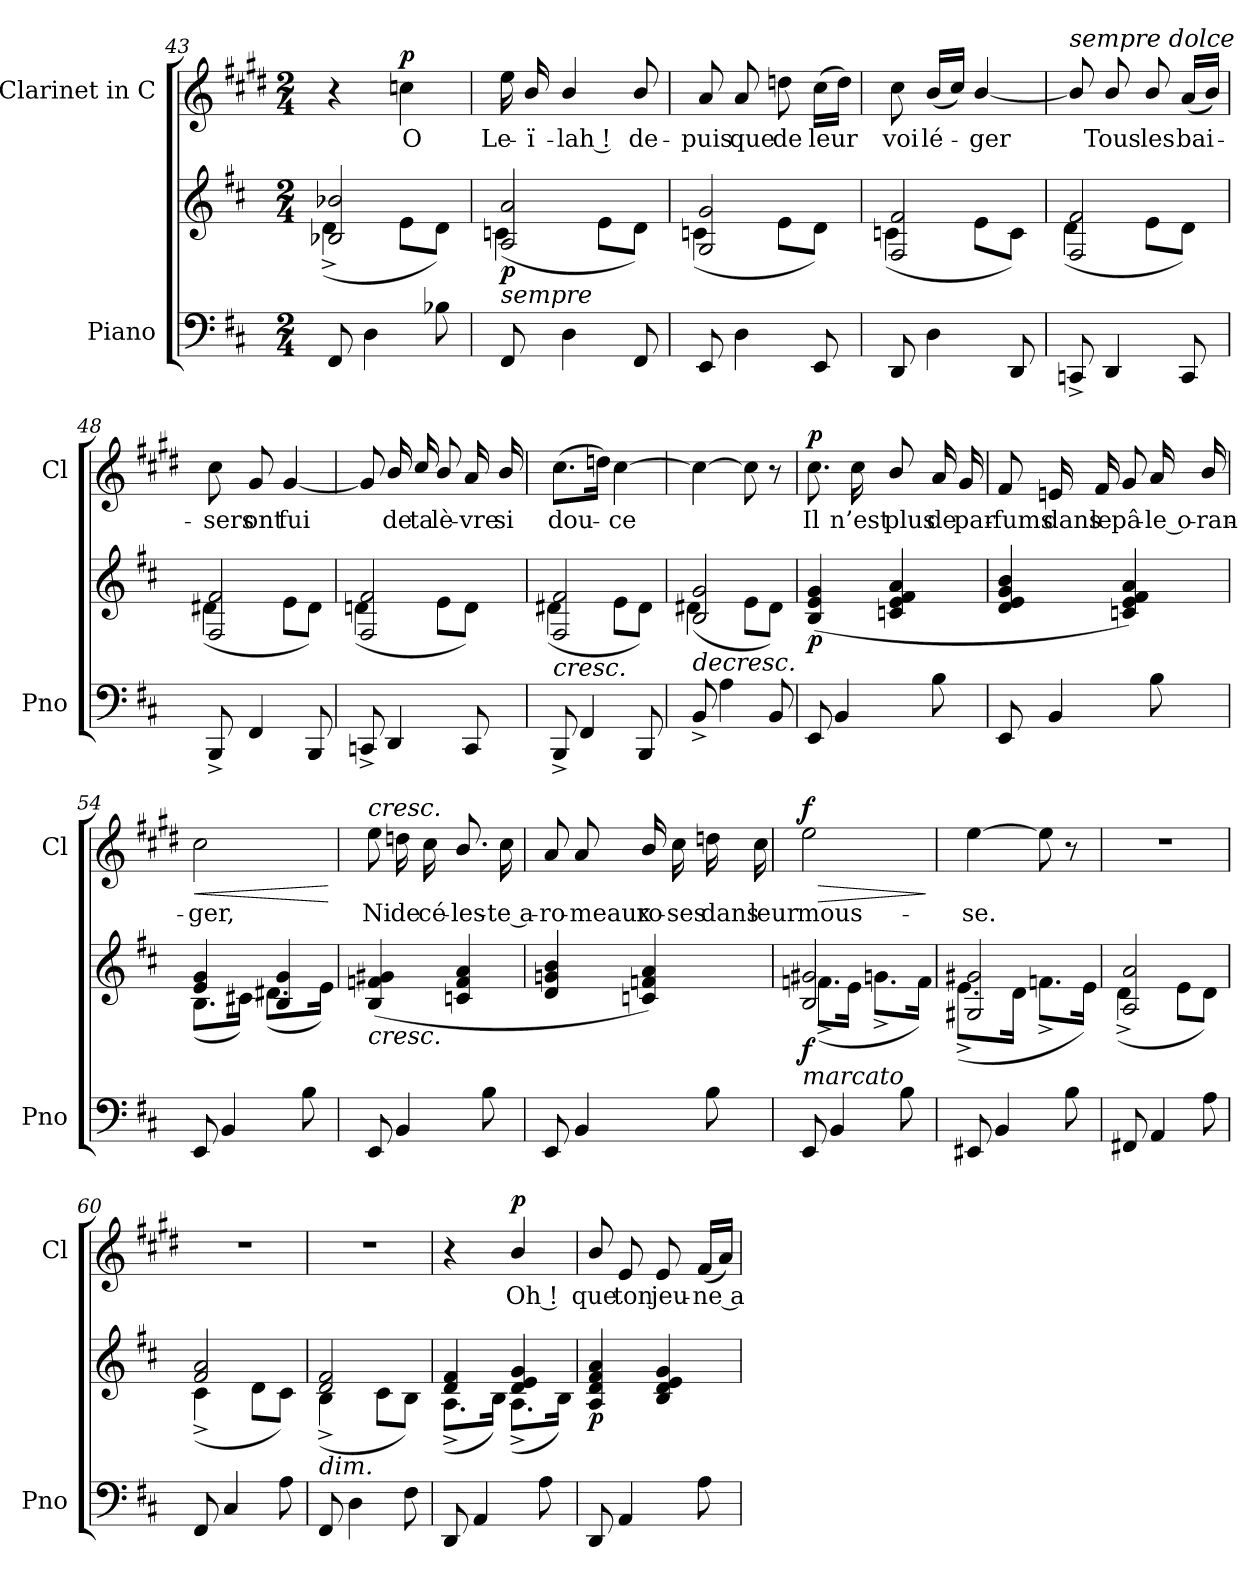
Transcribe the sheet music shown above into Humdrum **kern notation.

**kern	**kern	**dynam	**kern	**text	**dynam
*part2	*part2	*part2	*part1	*part1	*part1
*staff3	*staff2	*staff2/3	*staff1	*staff1	*staff1
*I"Piano	*	*	*I"Clarinet in C	*	*
*I'Pno	*	*	*I'Cl	*	*
*clefF4	*clefG2	*	*clefG2	*	*
*	*	*	*ITrd1c2	*	*
*k[f#c#]	*k[f#c#]	*	*k[f#c#]	*	*
*M2/4	*M2/4	*	*M2/4	*	*
=43	=43	=43	=43	=43	=43
*	*^	*	*	*	*
8FF#/	2B-X/ 2b-X/	(4d^\	.	4r	.	.
4D\	.	.	.	.	.	.
!	!	!	!	!	!LO:LY:b	!LO:DY:a
.	.	8e\L	.	4b-X\	O	p
8B-X\	.	8d\J)	.	.	.	.
=44	=44	=44	=44	=44	=44	=44
!	!LO:TX:b:i:t=sempre	!	!	!	!	!
!	!	!	!LO:DY:b	!	!LO:LY:b	!
8FF#/	2A/ 2a/	(4cn\	p	16dd\	Le-	.
!	!	!	!	!	!LO:LY:b	!
.	.	.	.	16a/	-ï-	.
!	!	!	!	!	!LO:LY:b	!
4D\	.	.	.	4a/	-lah !	.
.	.	8e\L	.	.	.	.
!	!	!	!	!	!LO:LY:b	!
8FF#/	.	8d\J)	.	8a/	de-	.
!!LO:LB:g=z
=45	=45	=45	=45	=45	=45	=45
!	!	!	!	!	!LO:LY:b	!
8EE/	2G/ 2g/	(4cn\	.	8g/	-puis	.
!	!	!	!	!	!LO:LY:b	!
4D\	.	.	.	8g/	que	.
!	!	!	!	!	!LO:LY:b	!
.	.	8e\L	.	8ccn\	de	.
!	!	!	!	!	!LO:LY:b	!
8EE/	.	8d\J)	.	(16b\LL	leur	.
.	.	.	.	16cc\JJ)	.	.
=46	=46	=46	=46	=46	=46	=46
!	!	!	!	!	!LO:LY:b	!
8DD/	2F#/ 2f#/	(4cn\	.	8b\	voi	.
!	!	!	!	!	!LO:LY:b	!
4D\	.	.	.	(16a/LL	lé-	.
.	.	.	.	16b/JJ)	.	.
!	!	!	!	!	!LO:LY:b	!
.	.	8e\L	.	[4a/	-ger	.
8DD/	.	8c\J)	.	.	.	.
=47	=47	=47	=47	=47	=47	=47
!	!	!	!	!LO:TX:a:i:t=sempre dolce	!	!
8CCn^/	2F#/ 2f#/	(4d\	.	8a/]	.	.
!	!	!	!	!	!LO:LY:b	!
4DD/	.	.	.	8a/	Tous	.
!	!	!	!	!	!LO:LY:b	!
.	.	8e\L	.	8a/	les	.
!	!	!	!	!	!LO:LY:b	!
8CC/	.	8d\J)	.	(16g/LL	bai-	.
.	.	.	.	16a/JJ)	.	.
=48	=48	=48	=48	=48	=48	=48
!	!	!	!	!	!LO:LY:b	!
8BBB^/	2F#/ 2f#/	(4d#X\	.	8b\	-sers	.
!	!	!	!	!	!LO:LY:b	!
4FF#/	.	.	.	8f#/	ont	.
!	!	!	!	!	!LO:LY:b	!
.	.	8e\L	.	[4f#/	fui	.
8BBB/	.	8d#\J)	.	.	.	.
!!LO:LB:g=z
=49	=49	=49	=49	=49	=49	=49
8CCn^/	2F#/ 2f#/	(4dn\	.	8f#/]	.	.
!	!	!	!	!	!LO:LY:b	!
4DD/	.	.	.	16a/	de	.
!	!	!	!	!	!LO:LY:b	!
.	.	.	.	16b/	ta	.
!	!	!	!	!	!LO:LY:b	!
.	.	8e\L	.	8a/	lè-	.
!	!	!	!	!	!LO:LY:b	!
8CC/	.	8d\J)	.	16g/	-vre	.
!	!	!	!	!	!LO:LY:b	!
.	.	.	.	16a/	si	.
=50	=50	=50	=50	=50	=50	=50
!	!	!	!LO:HP:b	!	!LO:LY:b	!
8BBB^/	2F#/ 2f#/	(4d#X\	<	(8.b\L	dou-	.
4FF#/	.	.	.	.	.	.
.	.	.	.	16ccn\Jk)	.	.
!	!	!	!	!	!LO:LY:b	!
.	.	8e\L	.	[4b\	-ce	.
8BBB/	.	8d#\J)	.	.	.	.
=51	=51	=51	=51	=51	=51	=51
!	!	!	!LO:HP:b	!	!	!
8BB^/	2B/ 2g/	(4d#X\	>	4b\_	.	.
4A\	.	.	.	.	.	.
.	.	8e\L	.	8b\]	.	.
8BB/	.	8d#\J)	.	8r	.	.
*	*v	*v	*	*	*	*
.	.	[	.	.	.
=52	=52	=52	=52	=52	=52
!	!	!LO:DY:b	!	!LO:LY:b	!LO:DY:a
8EE/	(4B/ 4e/ 4g/	p	8.b\	Il	p
4BB/	.	.	.	.	.
!	!	!	!	!LO:LY:b	!
.	.	.	16b\	n’est	.
!	!	!	!	!LO:LY:b	!
.	4cn/ 4e/ 4f#/ 4a/	.	8a/	plus	.
!	!	!	!	!LO:LY:b	!
8B\	.	.	16g/	de	.
!	!	!	!	!LO:LY:b	!
.	.	.	16f#/	par-	.
!!LO:PB:g=z
=53	=53	=53	=53	=53	=53
!	!	!	!	!LO:LY:b	!
8EE/	4d/ 4e/ 4g/ 4b/	.	8e/	-fums	.
!	!	!	!	!LO:LY:b	!
4BB/	.	.	16dni/	dans	.
!	!	!	!	!LO:LY:b	!
.	.	.	16e/	le	.
!	!	!	!	!LO:LY:b	!
.	4cn/ 4e/ 4f#/ 4a/)	.	8f#/	pâ-	.
!	!	!	!	!LO:LY:b	!
8B\	.	.	16g/	-le o-	.
!	!	!	!	!LO:LY:b	!
.	.	.	16a/	-ran-	.
=54	=54	=54	=54	=54	=54
*	*^	*	*	*	*
!	!	!	!	!	!LO:LY:b	!LO:HP:b
8EE/	4e/ 4g/	(8.B\L	.	2b\	-ger,	<
4BB/	.	.	.	.	.	.
.	.	16c#X\Jk)	.	.	.	.
.	4B/ 4g/	(8.d#X\L	.	.	.	.
8B\	.	.	.	.	.	.
.	.	16e\Jk)	.	.	.	.
*	*v	*v	*	*	*	*
.	.	]	.	.	[
=55	=55	=55	=55	=55	=55
!	!	!	!LO:TX:a:i:t=cresc.	!	!
!	!LO:TX:b:i:t=cresc.	!	!	!	!
!	!	!	!	!LO:LY:b	!
8EE/	(>4B/ 4fn/ 4g#X/	.	8dd\	Ni	.
!	!	!	!	!LO:LY:b	!
4BB/	.	.	16ccn\	de	.
!	!	!	!	!LO:LY:b	!
.	.	.	16b\	cé-	.
!	!	!	!	!LO:LY:b	!
.	4cn/ 4f/ 4a/	.	8.a/	-les-	.
8B\	.	.	.	.	.
!	!	!	!	!LO:LY:b	!
.	.	.	16b\	-te a-	.
=56	=56	=56	=56	=56	=56
!	!	!	!	!LO:LY:b	!
8EE/	4d/ 4gn/ 4b/	.	8g/	-ro-	.
!	!	!	!	!LO:LY:b	!
4BB/	.	.	8g/	-meaux	.
!	!	!	!	!LO:LY:b	!
.	4cn/ 4fn/ 4a/)	.	16a/	ro-	.
!	!	!	!	!LO:LY:b	!
.	.	.	16b\	-ses	.
!	!	!	!	!LO:LY:b	!
8B\	.	.	16ccn\	dans	.
!	!	!	!	!LO:LY:b	!
.	.	.	16b\	leur	.
!!LO:LB:g=z
=57	=57	=57	=57	=57	=57
*	*^	*	*	*	*
!	!LO:TX:b:i:t=marcato	!	!	!	!	!
!	!	!	!LO:DY:b	!	!LO:LY:b	!LO:HP:b
!	!	!	!	!	!	!LO:DY:n=1:a
8EE/	2B/ 2g#X/	(8.fn^\L	f	2dd\	mous-	> f
4BB/	.	.	.	.	.	.
.	.	16e\Jk	.	.	.	.
.	.	8.gn^\L	.	.	.	.
8B\	.	.	.	.	.	.
.	.	16f\Jk)	.	.	.	.
*	*v	*v	*	*	*	*
.	.	.	.	.	]
=58	=58	=58	=58	=58	=58
*	*^	*	*	*	*
!	!	!	!	!	!LO:LY:b	!
8EE#X/	2G#X/ 2g#X/	(8.e^\L	.	[4dd\	-se.	.
4BB/	.	.	.	.	.	.
.	.	16d\Jk	.	.	.	.
.	.	8.fn^\L	.	8dd\]	.	.
8B\	.	.	.	8r	.	.
.	.	16e\Jk)	.	.	.	.
=59	=59	=59	=59	=59	=59	=59
8FF#X/	2A/ 2a/	(4d^\	.	2r	.	.
4AA/	.	.	.	.	.	.
.	.	8e\L	.	.	.	.
8A\	.	8d\J)	.	.	.	.
=60	=60	=60	=60	=60	=60	=60
8FF#/	2f#/ 2a/	(4c#^\	.	2r	.	.
4C#/	.	.	.	.	.	.
.	.	8d\L	.	.	.	.
8A\	.	8c#\J)	.	.	.	.
!!LO:LB:g=z
=61	=61	=61	=61	=61	=61	=61
!	!LO:TX:b:i:t=dim.	!	!	!	!	!
8FF#/	2d/ 2f#/	(4B^\	.	2r	.	.
4D\	.	.	.	.	.	.
.	.	8c#\L	.	.	.	.
8F#\	.	8B\J)	.	.	.	.
=62	=62	=62	=62	=62	=62	=62
8DD/	4d/ 4f#/	(8.A^\L	.	4r	.	.
4AA/	.	.	.	.	.	.
.	.	16B\Jk)	.	.	.	.
!	!	!	!	!	!LO:LY:b	!LO:DY:a
.	4d/ 4e/ 4g/	(8.A^\L	.	4a/	Oh !	p
8A\	.	.	.	.	.	.
.	.	16B\Jk)	.	.	.	.
=63	=63	=63	=63	=63	=63	=63
!	!	!	!LO:DY:b	!	!LO:LY:b	!
*	*v	*v	*	*	*	*
8DD/	4A/ 4d/ 4f#/ 4a/	p	8a/	que	.
!	!	!	!	!LO:LY:b	!
4AA/	.	.	8d/	ton	.
!	!	!	!	!LO:LY:b	!
.	4B/ 4d/ 4e/ 4g/	.	8d/	jeu-	.
!	!	!	!	!LO:LY:b	!
8A\	.	.	(16e/LL	-ne a-	.
.	.	.	16g/JJ)	.	.
=	=	=	=	=	=
*-	*-	*-	*-	*-	*-
